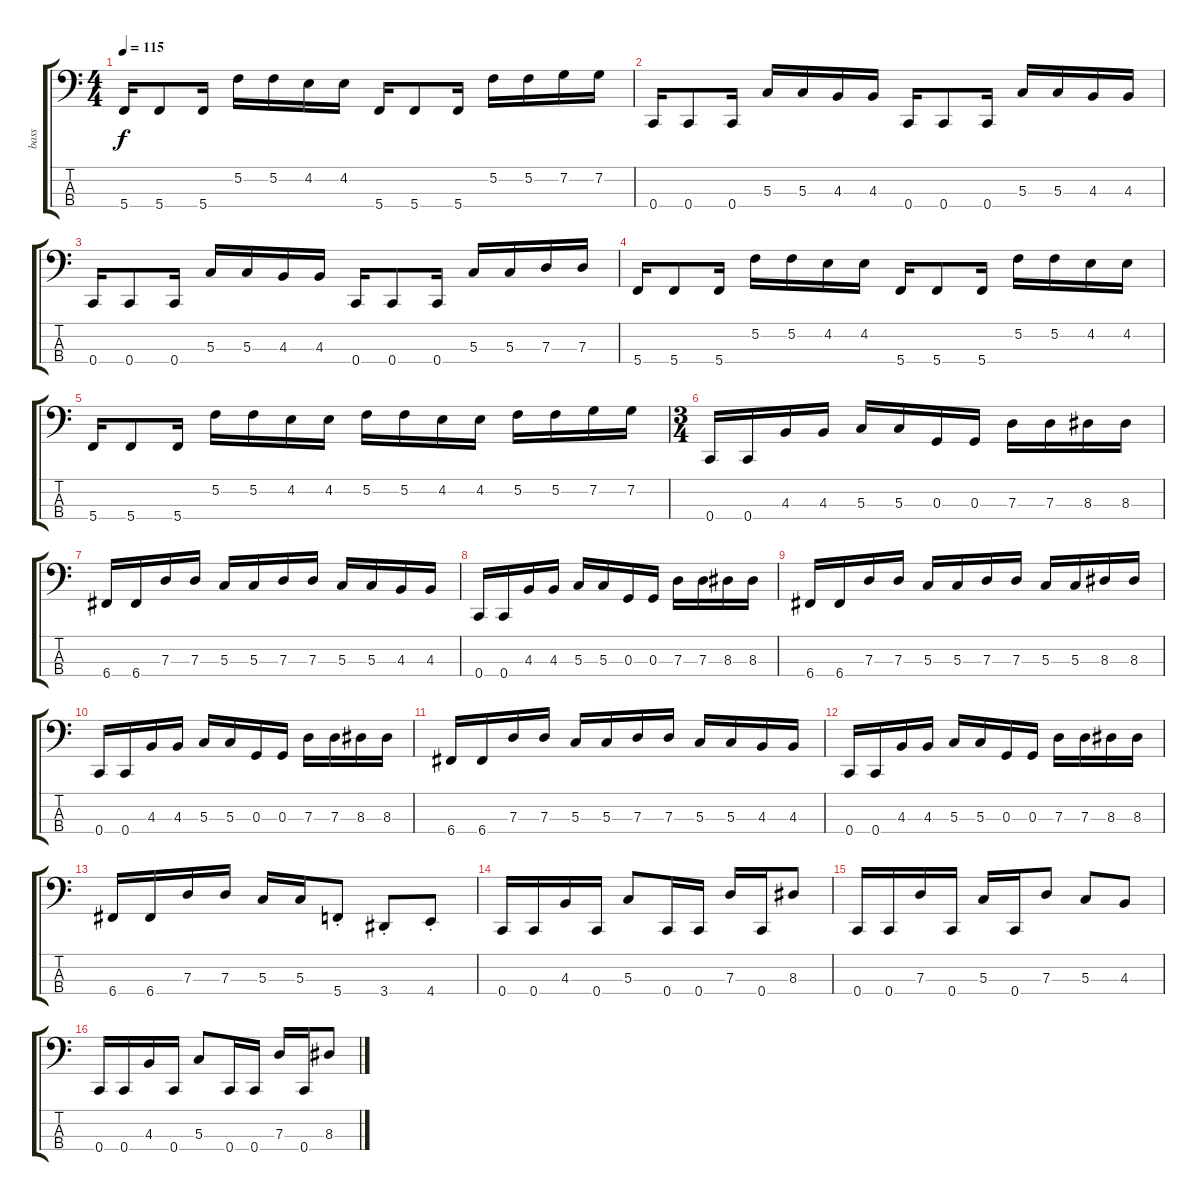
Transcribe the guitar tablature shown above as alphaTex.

\track ("bass" "bass") {instrument electricbasspick}
\staff {score tabs}
\tuning (F2 C2 G1 C1) {hide}
\ts (4 4)
\tempo 115
\clef f4
\ks c
5.4.16{dy f} 5.4.8 5.4.16 5.2.16 5.2.16 4.2.16 4.2.16 5.4.16 5.4.8 5.4.16 5.2.16 5.2.16 7.2.16 7.2.16 |
0.4.16 0.4.8 0.4.16 5.3.16 5.3.16 4.3.16 4.3.16 0.4.16 0.4.8 0.4.16 5.3.16 5.3.16 4.3.16 4.3.16 |
0.4.16 0.4.8 0.4.16 5.3.16 5.3.16 4.3.16 4.3.16 0.4.16 0.4.8 0.4.16 5.3.16 5.3.16 7.3.16 7.3.16 |
5.4.16 5.4.8 5.4.16 5.2.16 5.2.16 4.2.16 4.2.16 5.4.16 5.4.8 5.4.16 5.2.16 5.2.16 4.2.16 4.2.16 |
5.4.16 5.4.8 5.4.16 5.2.16 5.2.16 4.2.16 4.2.16 5.2.16 5.2.16 4.2.16 4.2.16 5.2.16 5.2.16 7.2.16 7.2.16 |
\ts (3 4)
0.4.16 0.4.16 4.3.16 4.3.16 5.3.16 5.3.16 0.3.16 0.3.16 7.3.16 7.3.16 8.3.16 8.3.16 |
6.4.16 6.4.16 7.3.16 7.3.16 5.3.16 5.3.16 7.3.16 7.3.16 5.3.16 5.3.16 4.3.16 4.3.16 |
0.4.16 0.4.16 4.3.16 4.3.16 5.3.16 5.3.16 0.3.16 0.3.16 7.3.16 7.3.16 8.3.16 8.3.16 |
6.4.16 6.4.16 7.3.16 7.3.16 5.3.16 5.3.16 7.3.16 7.3.16 5.3.16 5.3.16 8.3.16 8.3.16 |
0.4.16 0.4.16 4.3.16 4.3.16 5.3.16 5.3.16 0.3.16 0.3.16 7.3.16 7.3.16 8.3.16 8.3.16 |
6.4.16 6.4.16 7.3.16 7.3.16 5.3.16 5.3.16 7.3.16 7.3.16 5.3.16 5.3.16 4.3.16 4.3.16 |
0.4.16 0.4.16 4.3.16 4.3.16 5.3.16 5.3.16 0.3.16 0.3.16 7.3.16 7.3.16 8.3.16 8.3.16 |
6.4.16 6.4.16 7.3.16 7.3.16 5.3.16 5.3.16 5.4{st}.8 3.4{st}.8 4.4{st}.8 |
0.4.16 0.4.16 4.3.16 0.4.16 5.3.8 0.4.16 0.4.16 7.3.16 0.4.16 8.3.8 |
0.4.16 0.4.16 7.3.16 0.4.16 5.3.16 0.4.16 7.3.8 5.3.8 4.3.8 |
0.4.16 0.4.16 4.3.16 0.4.16 5.3.8 0.4.16 0.4.16 7.3.16 0.4.16 8.3.8
